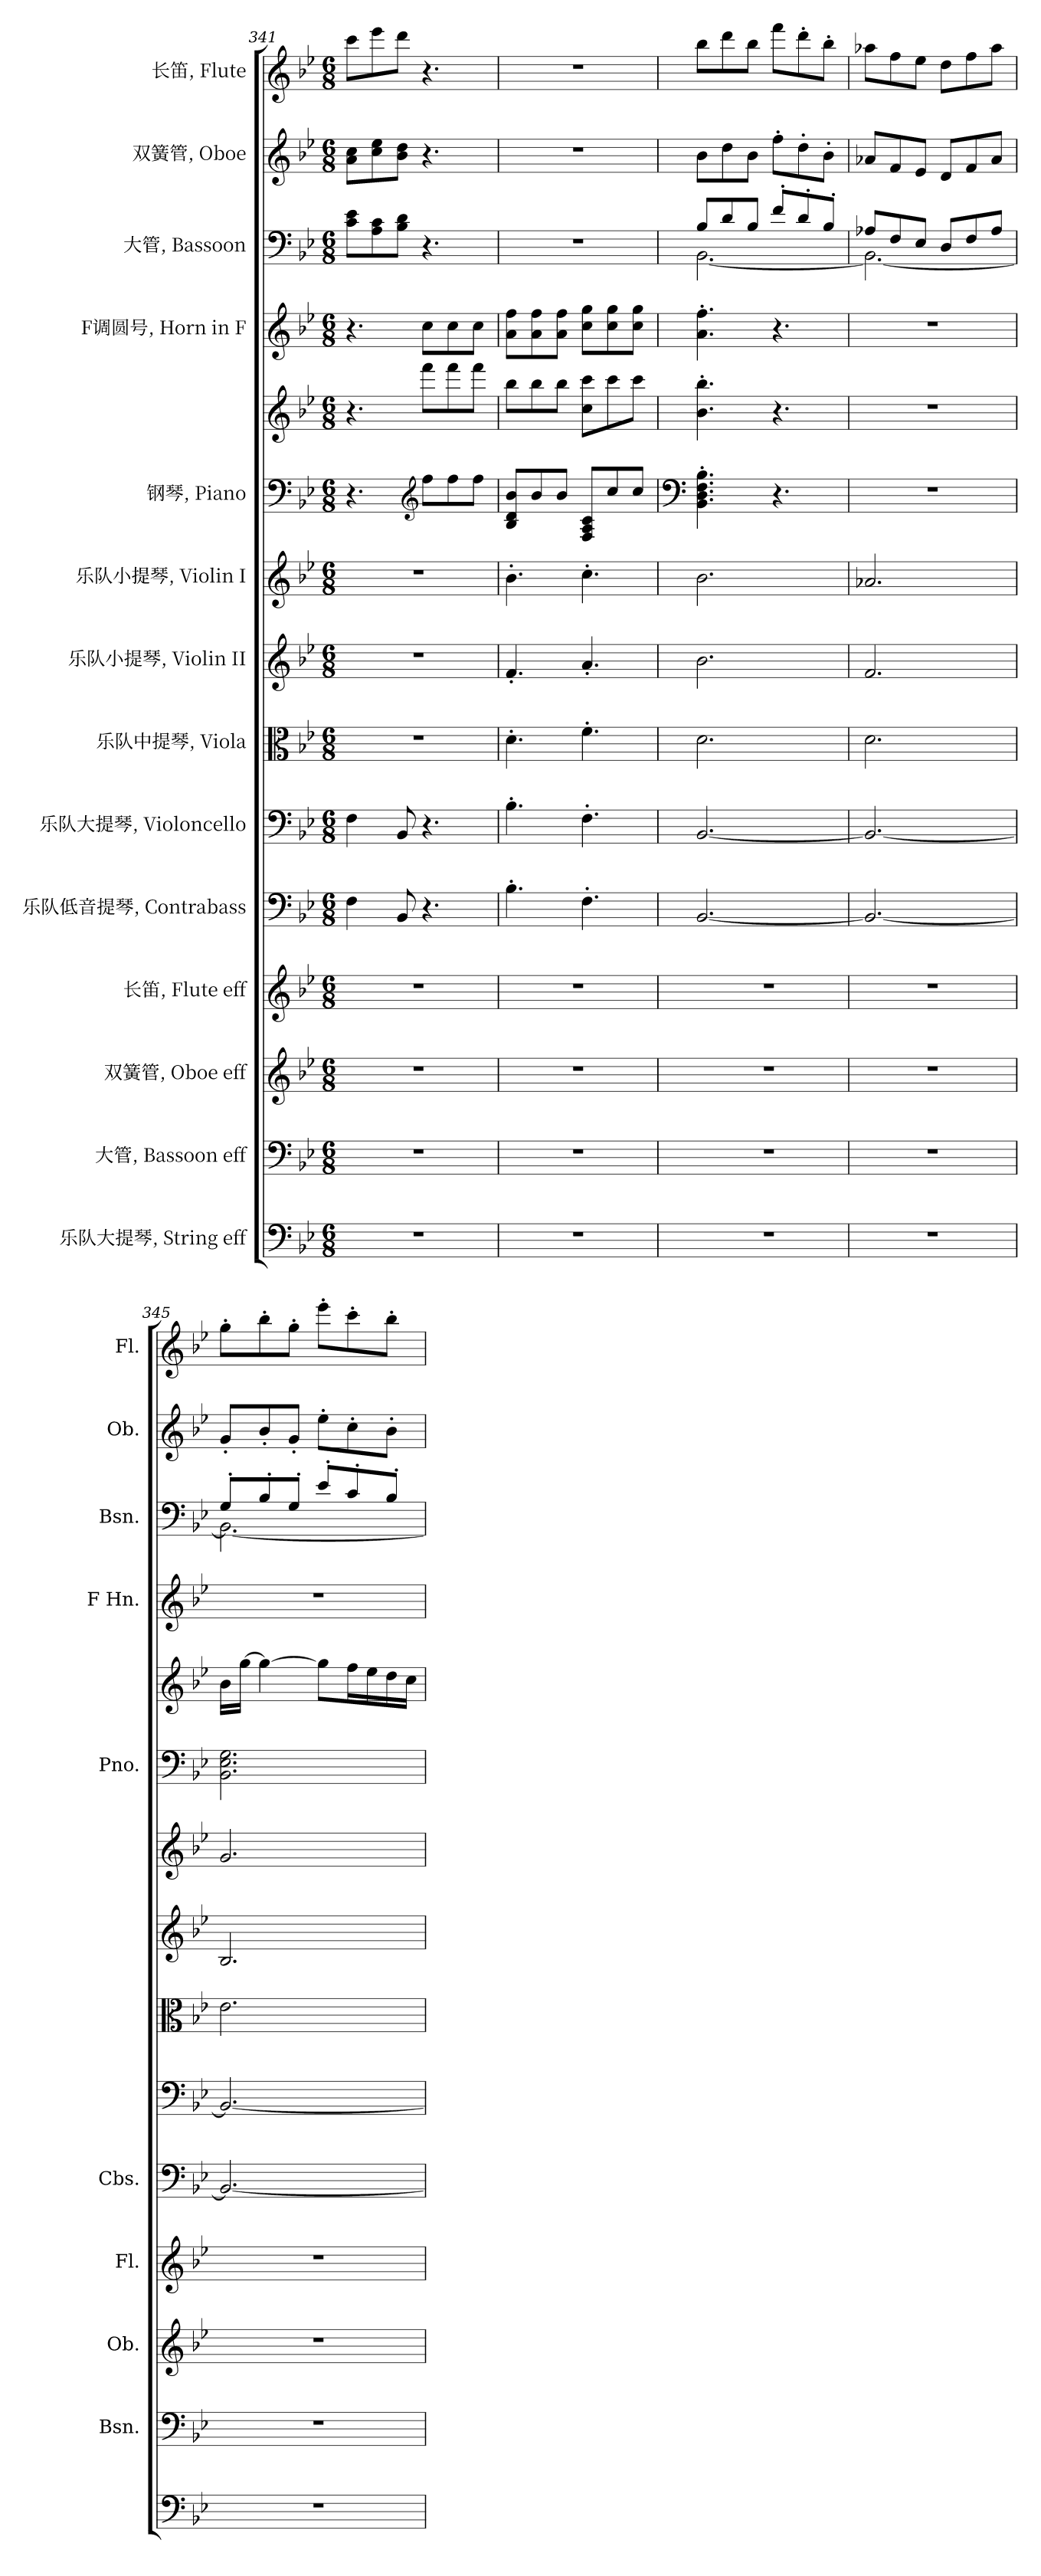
**kern	**kern	**kern	**kern	**kern	**kern	**kern	**kern	**kern	**kern	**kern	**kern	**kern	**kern	**kern
*part14	*part13	*part12	*part11	*part10	*part9	*part8	*part7	*part6	*part5	*part5	*part4	*part3	*part2	*part1
*staff15	*staff14	*staff13	*staff12	*staff11	*staff10	*staff9	*staff8	*staff7	*staff6	*staff5	*staff4	*staff3	*staff2	*staff1
*I"乐队大提琴, String eff	*I"大管, Bassoon eff	*I"双簧管, Oboe eff	*I"长笛, Flute eff	*I"乐队低音提琴, Contrabass	*I"乐队大提琴, Violoncello	*I"乐队中提琴, Viola	*I"乐队小提琴, Violin II	*I"乐队小提琴, Violin I	*I"钢琴, Piano	*	*I"F调圆号, Horn in F	*I"大管, Bassoon	*I"双簧管, Oboe	*I"长笛, Flute
*	*I'Bsn.	*I'Ob.	*I'Fl.	*I'Cbs.	*	*	*	*	*I'Pno.	*	*I'F Hn.	*I'Bsn.	*I'Ob.	*I'Fl.
!!LO:PB:g=z
*clefF4	*clefF4	*clefG2	*clefG2	*clefF4	*clefF4	*clefC3	*clefG2	*clefG2	*clefF4	*clefG2	*clefG2	*clefF4	*clefG2	*clefG2
*	*	*	*	*ITrd7c12	*	*	*	*	*	*	*ITrd4c7	*	*	*
*k[b-e-]	*k[b-e-]	*k[b-e-]	*k[b-e-]	*k[b-e-]	*k[b-e-]	*k[b-e-]	*k[b-e-]	*k[b-e-]	*k[b-e-]	*k[b-e-]	*k[b-e-a-]	*k[b-e-]	*k[b-e-]	*k[b-e-]
*M6/8	*M6/8	*M6/8	*M6/8	*M6/8	*M6/8	*M6/8	*M6/8	*M6/8	*M6/8	*M6/8	*M6/8	*M6/8	*M6/8	*M6/8
=341	=341	=341	=341	=341	=341	=341	=341	=341	=341	=341	=341	=341	=341	=341
2.r	2.r	2.r	2.r	4FF\	4F\	2.r	2.r	2.r	4.r	4.r	4.r	8c\ 8e-\L	8a\ 8cc\L	8ccc\L
.	.	.	.	.	.	.	.	.	.	.	.	8A\ 8c\	8cc\ 8ee-\	8eee-\
.	.	.	.	8BBB-/	8BB-/	.	.	.	.	.	.	8B-\ 8d\J	8b-\ 8dd\J	8ddd\J
*	*	*	*	*	*	*	*	*	*clefG2	*	*	*	*	*
.	.	.	.	4.r	4.r	.	.	.	8ff\L	8fff\L	8f\L	4.r	4.r	4.r
.	.	.	.	.	.	.	.	.	8ff\	8fff\	8f\	.	.	.
.	.	.	.	.	.	.	.	.	8ff\J	8fff\J	8f\J	.	.	.
=342	=342	=342	=342	=342	=342	=342	=342	=342	=342	=342	=342	=342	=342	=342
2.r	2.r	2.r	2.r	4.BB-'\	4.B-'\	4.d'\	4.f'/	4.b-'\	8B-/ 8d/ 8b-/L	8bb-\L	8d\ 8b-\L	2.r	2.r	2.r
.	.	.	.	.	.	.	.	.	8b-/	8bb-\	8d\ 8b-\	.	.	.
.	.	.	.	.	.	.	.	.	8b-/J	8bb-\J	8d\ 8b-\J	.	.	.
.	.	.	.	4.FF'\	4.F'\	4.f'\	4.a'/	4.cc'\	8F/ 8A/ 8c/L	8cc\ 8ccc\L	8f\ 8cc\L	.	.	.
.	.	.	.	.	.	.	.	.	8cc/	8ccc\	8f\ 8cc\	.	.	.
.	.	.	.	.	.	.	.	.	8cc/J	8ccc\J	8f\ 8cc\J	.	.	.
=343	=343	=343	=343	=343	=343	=343	=343	=343	=343	=343	=343	=343	=343	=343
*	*	*	*	*	*	*	*	*	*clefF4	*	*	*	*	*
*	*	*	*	*	*	*	*	*	*	*	*	*^	*	*
2.r	2.r	2.r	2.r	[2.BBB-/	[2.BB-/	2.d\	2.b-\	2.b-\	4.BB-\' 4.D\' 4.F\' 4.B-\'	4.b-\' 4.bb-\'	4.d\' 4.b-\'	8B-/L	[2.BB-\	8b-\L	8bb-\L
.	.	.	.	.	.	.	.	.	.	.	.	8d/	.	8dd\	8ddd\
.	.	.	.	.	.	.	.	.	.	.	.	8B-/J	.	8b-\J	8bb-\J
.	.	.	.	.	.	.	.	.	4.r	4.r	4.r	8f'/L	.	8ff'\L	8fff\L
.	.	.	.	.	.	.	.	.	.	.	.	8d'/	.	8dd'\	8ddd'\
.	.	.	.	.	.	.	.	.	.	.	.	8B-'/J	.	8b-'\J	8bb-'\J
=344	=344	=344	=344	=344	=344	=344	=344	=344	=344	=344	=344	=344	=344	=344	=344
2.r	2.r	2.r	2.r	2.BBB-/_	2.BB-/_	2.d\	2.f/	2.a-X/	2.r	2.r	2.r	8A-X/L	2.BB-\_	8a-X/L	8aa-X\L
.	.	.	.	.	.	.	.	.	.	.	.	8F/	.	8f/	8ff\
.	.	.	.	.	.	.	.	.	.	.	.	8E-/J	.	8e-/J	8ee-\J
.	.	.	.	.	.	.	.	.	.	.	.	8D/L	.	8d/L	8dd\L
.	.	.	.	.	.	.	.	.	.	.	.	8F/	.	8f/	8ff\
.	.	.	.	.	.	.	.	.	.	.	.	8A-/J	.	8a-/J	8aa-\J
!!LO:PB:g=z
=345	=345	=345	=345	=345	=345	=345	=345	=345	=345	=345	=345	=345	=345	=345	=345
2.r	2.r	2.r	2.r	2.BBB-/_	2.BB-/_	2.e-\	2.B-/	2.g/	2.BB-\ 2.E-\ 2.G\	16b-\LL	2.r	8G'/L	2.BB-\_	8g'/L	8gg'\L
.	.	.	.	.	.	.	.	.	.	[16gg\JJ	.	.	.	.	.
.	.	.	.	.	.	.	.	.	.	4gg\_	.	8B-'/	.	8b-'/	8bb-'\
.	.	.	.	.	.	.	.	.	.	.	.	8G'/J	.	8g'/J	8gg'\J
.	.	.	.	.	.	.	.	.	.	8gg\L]	.	8e-'/L	.	8ee-'\L	8eee-'\L
.	.	.	.	.	.	.	.	.	.	16ff\L	.	8c'/	.	8cc'\	8ccc'\
.	.	.	.	.	.	.	.	.	.	16ee-\	.	.	.	.	.
.	.	.	.	.	.	.	.	.	.	16dd\	.	8B-'/J	.	8b-'\J	8bb-'\J
.	.	.	.	.	.	.	.	.	.	16cc\JJ	.	.	.	.	.
*	*	*	*	*	*	*	*	*	*	*	*	*v	*v	*	*
=	=	=	=	=	=	=	=	=	=	=	=	=	=	=
*-	*-	*-	*-	*-	*-	*-	*-	*-	*-	*-	*-	*-	*-	*-
